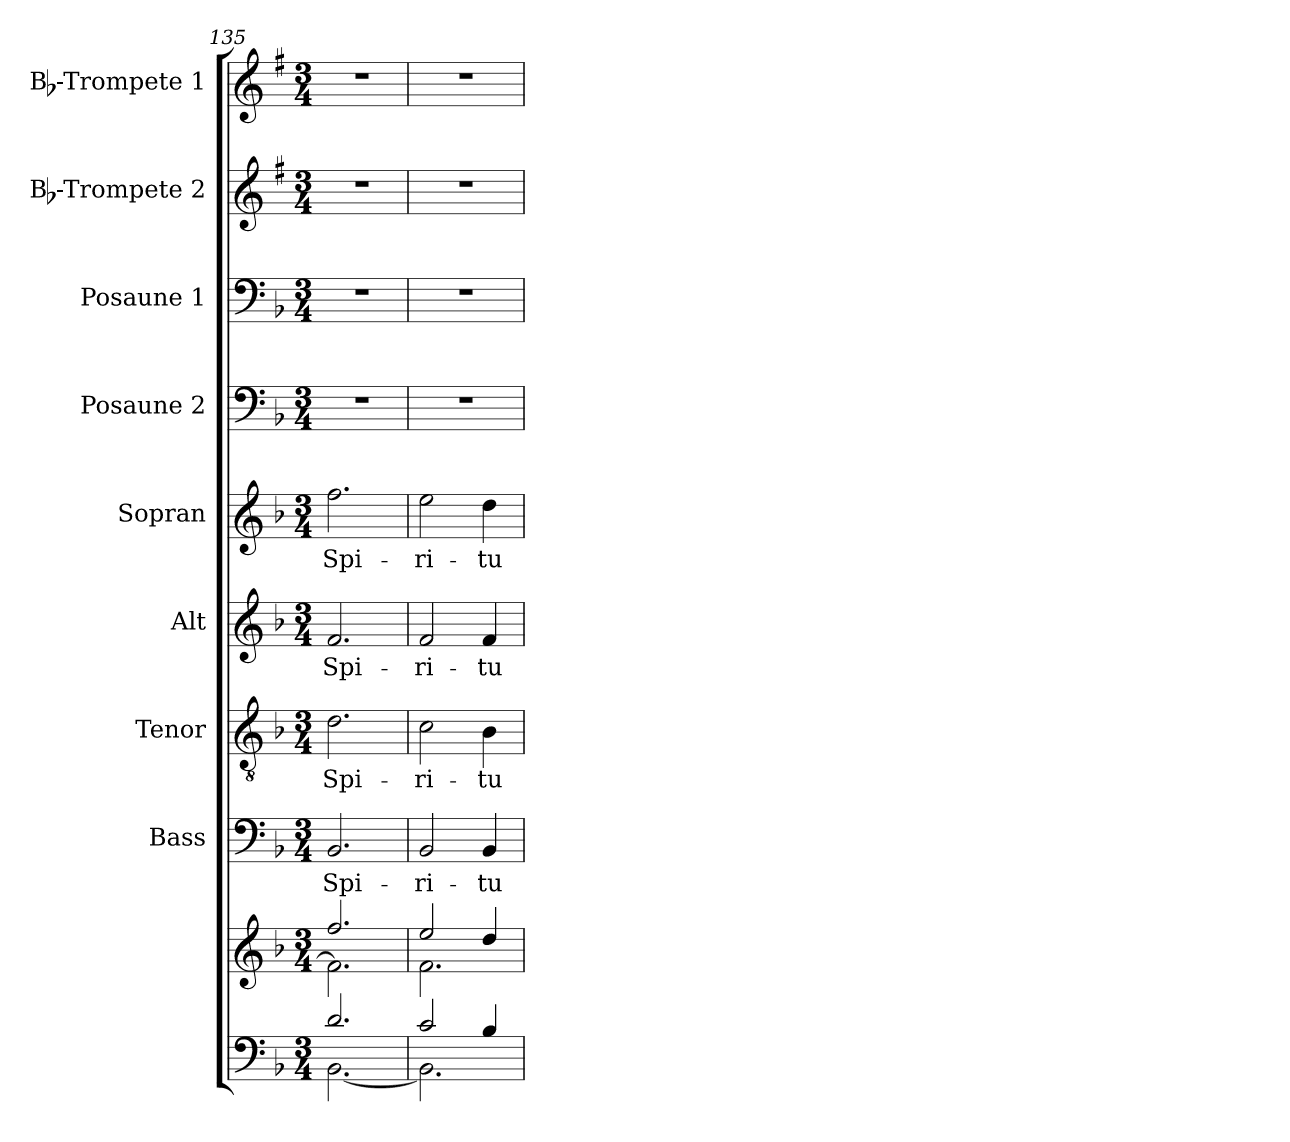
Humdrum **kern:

**kern	**kern	**kern	**text	**kern	**text	**kern	**text	**kern	**text	**kern	**kern	**kern	**kern
*part9	*part9	*part8	*part8	*part7	*part7	*part6	*part6	*part5	*part5	*part4	*part3	*part2	*part1
*staff10	*staff9	*staff8	*staff8	*staff7	*staff7	*staff6	*staff6	*staff5	*staff5	*staff4	*staff3	*staff2	*staff1
*	*	*I"Bass	*	*I"Tenor	*	*I"Alt	*	*I"Sopran	*	*I"Posaune 2	*I"Posaune 1	*I"Bb-Trompete 2	*I"Bb-Trompete 1
*	*	*I'B.	*	*I'T.	*	*I'A.	*	*I'S.	*	*I'Pos. 2	*I'Pos. 1	*I'Bb Trp. 2	*I'Bb Trp. 1
*clefF4	*clefG2	*clefF4	*	*clefGv2	*	*clefG2	*	*clefG2	*	*clefF4	*clefF4	*clefG2	*clefG2
*	*	*	*	*	*	*	*	*	*	*	*	*ITrd1c2	*ITrd1c2
*k[b-]	*k[b-]	*k[b-]	*	*k[b-]	*	*k[b-]	*	*k[b-]	*	*k[b-]	*k[b-]	*k[b-]	*k[b-]
*F:	*F:	*F:	*	*F:	*	*F:	*	*F:	*	*F:	*F:	*F:	*F:
*M3/4	*M3/4	*M3/4	*	*M3/4	*	*M3/4	*	*M3/4	*	*M3/4	*M3/4	*M3/4	*M3/4
=135	=135	=135	=135	=135	=135	=135	=135	=135	=135	=135	=135	=135	=135
*^	*^	*	*	*	*	*	*	*	*	*	*	*	*
!	!	!	!	!	!LO:LY:b	!	!LO:LY:b	!	!LO:LY:b	!	!LO:LY:b	!	!	!	!
2.d/	[<2.BB-\	2.ff/	2.f\]	2.BB-/	Spi-	2.d\	Spi-	2.f/	Spi-	2.ff\	Spi-	2.r	2.r	2.r	2.r
=136	=136	=136	=136	=136	=136	=136	=136	=136	=136	=136	=136	=136	=136	=136	=136
!	!	!	!	!	!LO:LY:b	!	!LO:LY:b	!	!LO:LY:b	!	!LO:LY:b	!	!	!	!
2c/	2.BB-\]	2ee/	2.f\	2BB-/	-ri-	2c\	-ri-	2f/	-ri-	2ee\	-ri-	2.r	2.r	2.r	2.r
!	!	!	!	!	!LO:LY:b	!	!LO:LY:b	!	!LO:LY:b	!	!LO:LY:b	!	!	!	!
4B-/	.	4dd/	.	4BB-/	-tu	4B-\	-tu	4f/	-tu	4dd\	-tu	.	.	.	.
*v	*v	*	*	*	*	*	*	*	*	*	*	*	*	*	*
*	*v	*v	*	*	*	*	*	*	*	*	*	*	*	*
=	=	=	=	=	=	=	=	=	=	=	=	=	=
*-	*-	*-	*-	*-	*-	*-	*-	*-	*-	*-	*-	*-	*-
